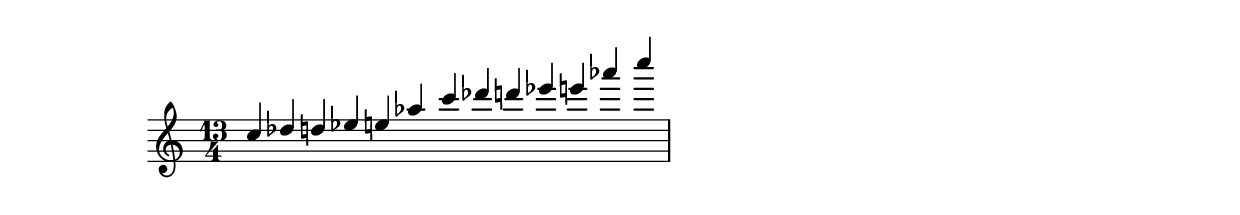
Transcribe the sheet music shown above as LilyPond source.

\version "2.18.2" \score { \new Staff << \new Voice { \set midiInstrument = #"piano" \voiceOne
 \key c \major \time 13/4
\override Voice.TextScript.font-size = #-4
 { c'' des'' d'' ees'' e'' aes'' c''' des''' d''' ees''' e''' aes''' c''''  } 
 } >> \layout { } \midi { \context { \Staff \remove "Staff_performer" }
\context { \Voice \consists "Staff_performer" } \tempo 2 = 60 } }
\paper{oddHeaderMarkup = ##f oddFooterMarkup = ##f}
